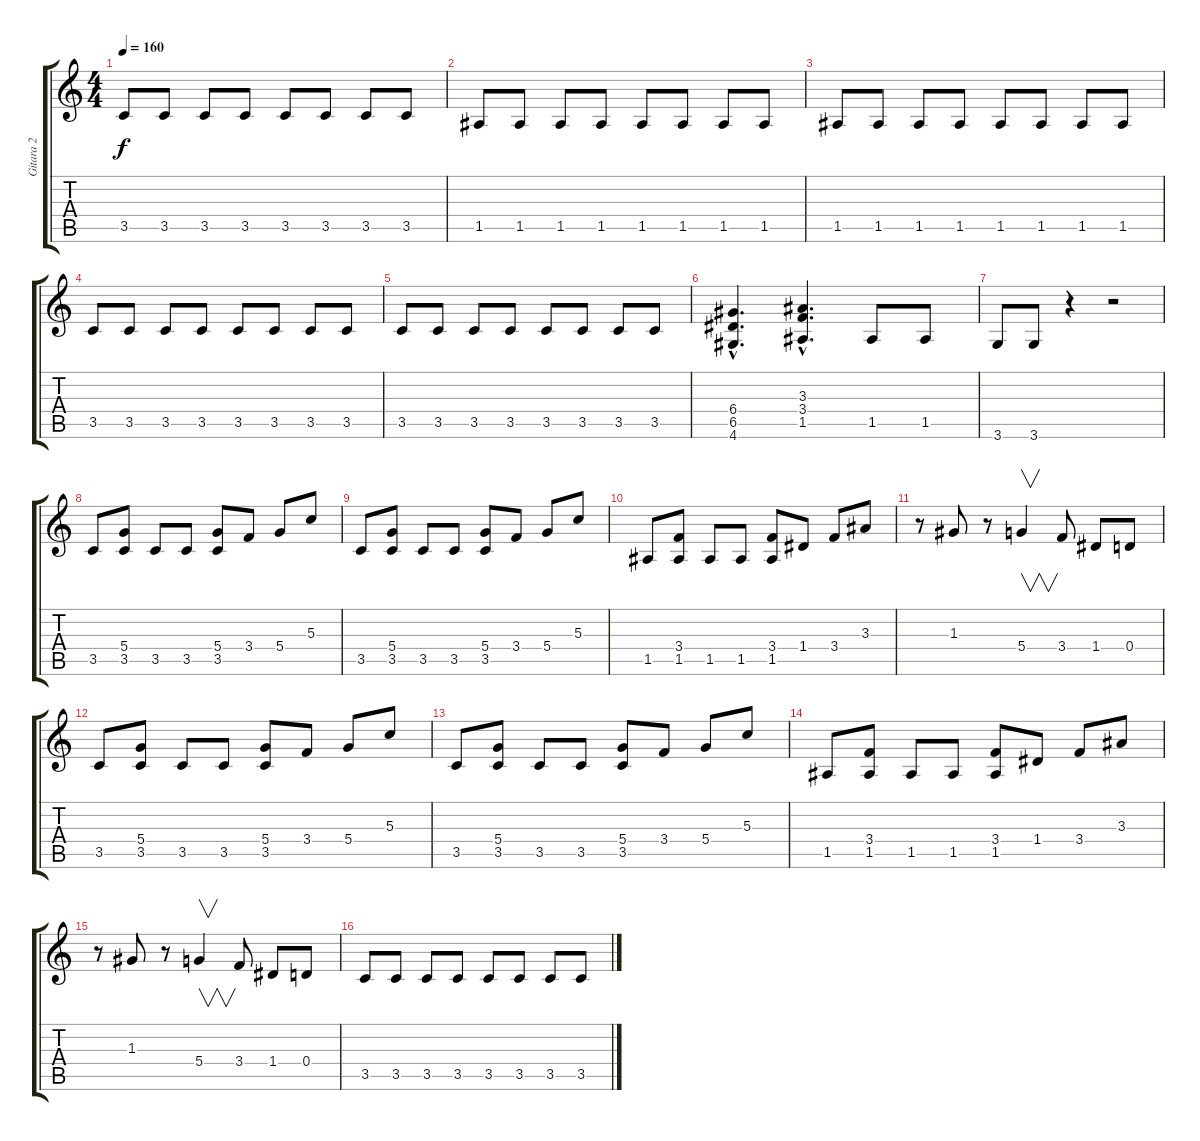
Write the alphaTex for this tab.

\track ("Gitara 2" "Gitara 2") {instrument overdrivenguitar}
\staff {score tabs}
\tuning (E4 B3 G3 D3 A2 E2) {hide}
\ts (4 4)
\tempo 160
\clef g2
\ks c
3.5.8{dy f} 3.5.8 3.5.8 3.5.8 3.5.8 3.5.8 3.5.8 3.5.8 |
1.5.8 1.5.8 1.5.8 1.5.8 1.5.8 1.5.8 1.5.8 1.5.8 |
1.5.8 1.5.8 1.5.8 1.5.8 1.5.8 1.5.8 1.5.8 1.5.8 |
3.5.8 3.5.8 3.5.8 3.5.8 3.5.8 3.5.8 3.5.8 3.5.8 |
3.5.8 3.5.8 3.5.8 3.5.8 3.5.8 3.5.8 3.5.8 3.5.8 |
(6.4{hac} 6.5{hac} 4.6{hac}).4{d} (3.3{hac} 3.4{hac} 1.5{hac}).4{d} 1.5.8 1.5.8 |
3.6.8 3.6.8 r.4 r.2 |
3.5.8 (5.4 3.5).8 3.5.8 3.5.8 (5.4 3.5).8 3.4.8 5.4.8 5.3.8 |
3.5.8 (5.4 3.5).8 3.5.8 3.5.8 (5.4 3.5).8 3.4.8 5.4.8 5.3.8 |
1.5.8 (3.4 1.5).8 1.5.8 1.5.8 (3.4 1.5).8 1.4.8 3.4.8 3.3.8 |
r.8 1.3.8 r.8 5.4.4{v} 3.4.8 1.4.8 0.4.8 |
3.5.8 (5.4 3.5).8 3.5.8 3.5.8 (5.4 3.5).8 3.4.8 5.4.8 5.3.8 |
3.5.8 (5.4 3.5).8 3.5.8 3.5.8 (5.4 3.5).8 3.4.8 5.4.8 5.3.8 |
1.5.8 (3.4 1.5).8 1.5.8 1.5.8 (3.4 1.5).8 1.4.8 3.4.8 3.3.8 |
r.8 1.3.8 r.8 5.4.4{v} 3.4.8 1.4.8 0.4.8 |
3.5.8 3.5.8 3.5.8 3.5.8 3.5.8 3.5.8 3.5.8 3.5.8
